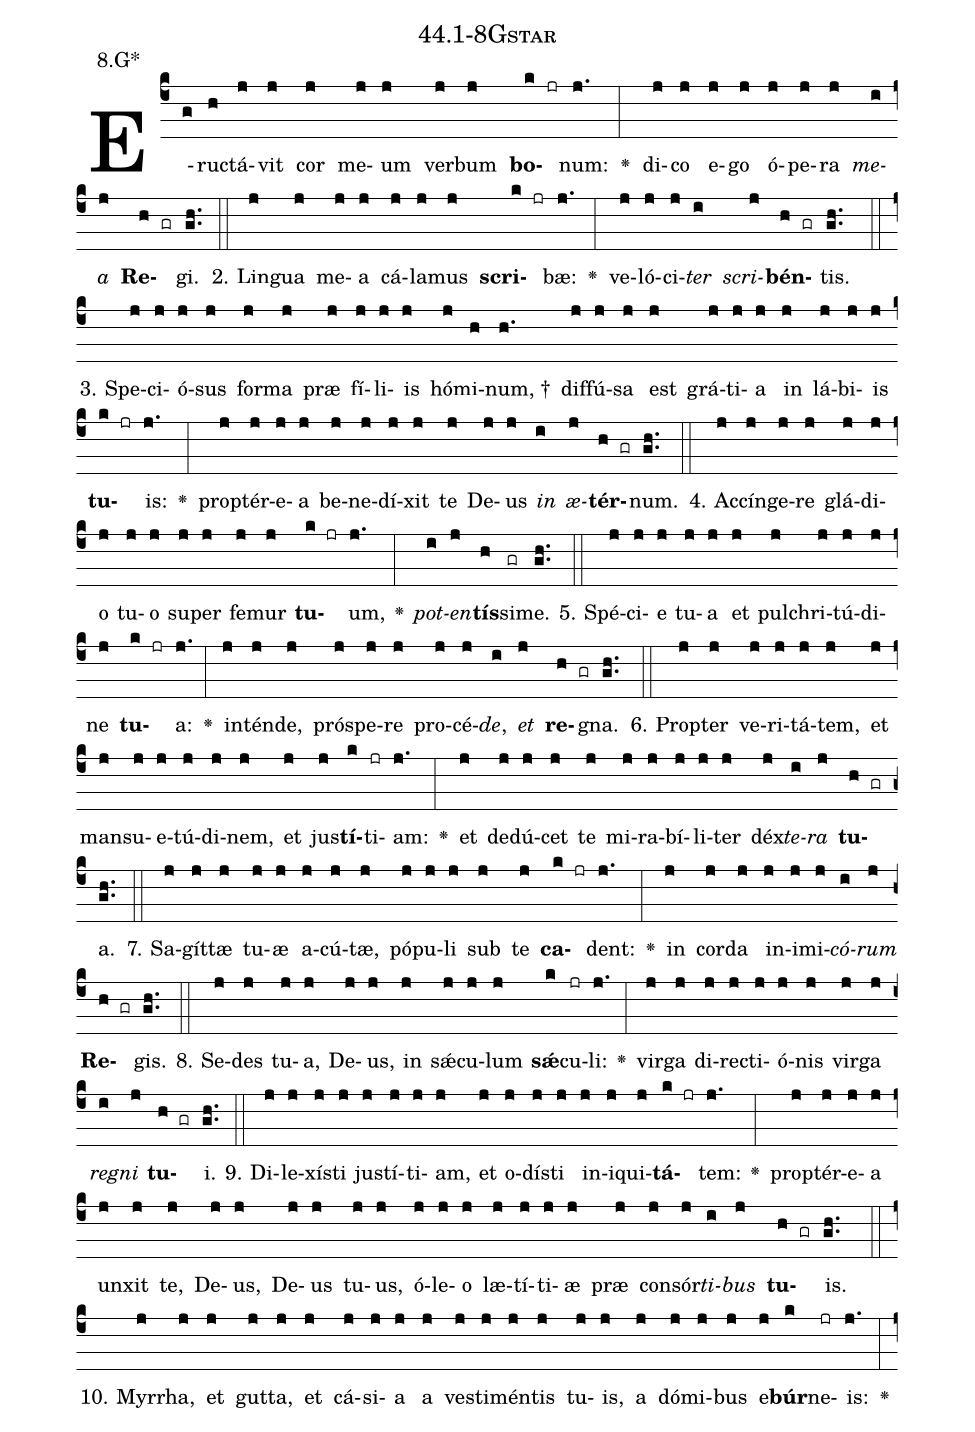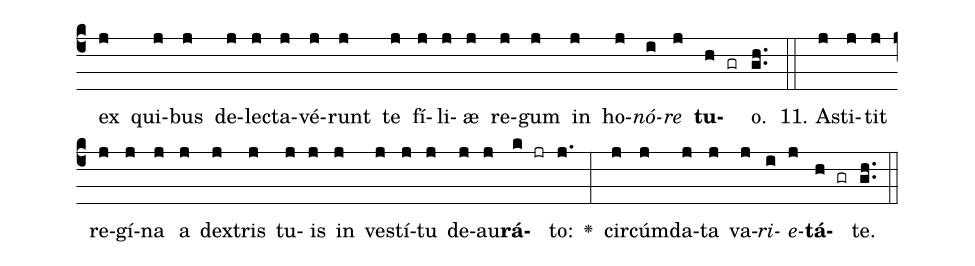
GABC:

name: 44.1-8Gstar;
annotation: 8.G*;
%%
(c4)E(g)ruc(h)tá(j)vit(j) cor(j) me(j)um(j) ver(j)bum(j) <b>bo</b>(k jr)num:(j.) <v>\greheightstar</v>(:) di(j)co(j) e(j)go(j) ó(j)pe(j)ra(j) <i>me</i>(i)<i>a</i>(j) <b>Re</b>(h gr)gi.(gh..) (::)
2. Lin(j)gua(j) me(j)a(j) cá(j)la(j)mus(j) <b>scri</b>(k jr)bæ:(j.) <v>\greheightstar</v>(:) ve(j)ló(j)ci(j)<i>ter</i>(i) <i>scri</i>(j)<b>bén</b>(h gr)tis.(gh..) (::)
3. Spe(j)ci(j)ó(j)sus(j) for(j)ma(j) præ(j) fí(j)li(j)is(j) hó(j)mi(h)num, †(h.) dif(j)fú(j)sa(j) est(j) grá(j)ti(j)a(j) in(j) lá(j)bi(j)is(j) <b>tu</b>(k jr)is:(j.) <v>\greheightstar</v>(:) prop(j)tér(j)e(j)a(j) be(j)ne(j)dí(j)xit(j) te(j) De(j)us(j) <i>in</i>(i) <i>æ</i>(j)<b>tér</b>(h gr)num.(gh..) (::)
4. Ac(j)cín(j)ge(j)re(j) glá(j)di(j)o(j) tu(j)o(j) su(j)per(j) fe(j)mur(j) <b>tu</b>(k jr)um,(j.) <v>\greheightstar</v>(:) <i>pot</i>(i)<i>en</i>(j)<b>tís</b>(h)si(gr)me.(gh..) (::)
5. Spé(j)ci(j)e(j) tu(j)a(j) et(j) pul(j)chri(j)tú(j)di(j)ne(j) <b>tu</b>(k jr)a:(j.) <v>\greheightstar</v>(:) in(j)tén(j)de,(j) pró(j)spe(j)re(j) pro(j)cé(j)<i>de</i>,(i) <i>et</i>(j) <b>re</b>(h gr)gna.(gh..) (::)
6. Prop(j)ter(j) ve(j)ri(j)tá(j)tem,(j) et(j) man(j)su(j)e(j)tú(j)di(j)nem,(j) et(j) jus(j)<b>tí</b>(k)ti(jr)am:(j.) <v>\greheightstar</v>(:) et(j) de(j)dú(j)cet(j) te(j) mi(j)ra(j)bí(j)li(j)ter(j) déx(j)<i>te</i>(i)<i>ra</i>(j) <b>tu</b>(h gr)a.(gh..) (::)
7. Sa(j)gít(j)tæ(j) tu(j)æ(j) a(j)cú(j)tæ,(j) pó(j)pu(j)li(j) sub(j) te(j) <b>ca</b>(k jr)dent:(j.) <v>\greheightstar</v>(:) in(j) cor(j)da(j) in(j)i(j)mi(j)<i>có</i>(i)<i>rum</i>(j) <b>Re</b>(h gr)gis.(gh..) (::)
8. Se(j)des(j) tu(j)a,(j) De(j)us,(j) in(j) sǽ(j)cu(j)lum(j) <b>sǽ</b>(k)cu(jr)li:(j.) <v>\greheightstar</v>(:) vir(j)ga(j) di(j)rec(j)ti(j)ó(j)nis(j) vir(j)ga(j) <i>re</i>(i)<i>gni</i>(j) <b>tu</b>(h gr)i.(gh..) (::)
9. Di(j)le(j)xís(j)ti(j) jus(j)tí(j)ti(j)am,(j) et(j) o(j)dís(j)ti(j) in(j)i(j)qui(j)<b>tá</b>(k jr)tem:(j.) <v>\greheightstar</v>(:) prop(j)tér(j)e(j)a(j) un(j)xit(j) te,(j) De(j)us,(j) De(j)us(j) tu(j)us,(j) ó(j)le(j)o(j) læ(j)tí(j)ti(j)æ(j) præ(j) con(j)sór(j)<i>ti</i>(i)<i>bus</i>(j) <b>tu</b>(h gr)is.(gh..) (::)
10. Myr(j)rha,(j) et(j) gut(j)ta,(j) et(j) cá(j)si(j)a(j) a(j) ves(j)ti(j)mén(j)tis(j) tu(j)is,(j) a(j) dó(j)mi(j)bus(j) e(j)<b>búr</b>(k)ne(jr)is:(j.) <v>\greheightstar</v>(:) ex(j) qui(j)bus(j) de(j)lec(j)ta(j)vé(j)runt(j) te(j) fí(j)li(j)æ(j) re(j)gum(j) in(j) ho(j)<i>nó</i>(i)<i>re</i>(j) <b>tu</b>(h gr)o.(gh..) (::)
11. A(j)sti(j)tit(j) re(j)gí(j)na(j) a(j) dex(j)tris(j) tu(j)is(j) in(j) ves(j)tí(j)tu(j) de(j)au(j)<b>rá</b>(k jr)to:(j.) <v>\greheightstar</v>(:) cir(j)cúm(j)da(j)ta(j) va(j)<i>ri</i>(i)<i>e</i>(j)<b>tá</b>(h gr)te.(gh..) (::)
